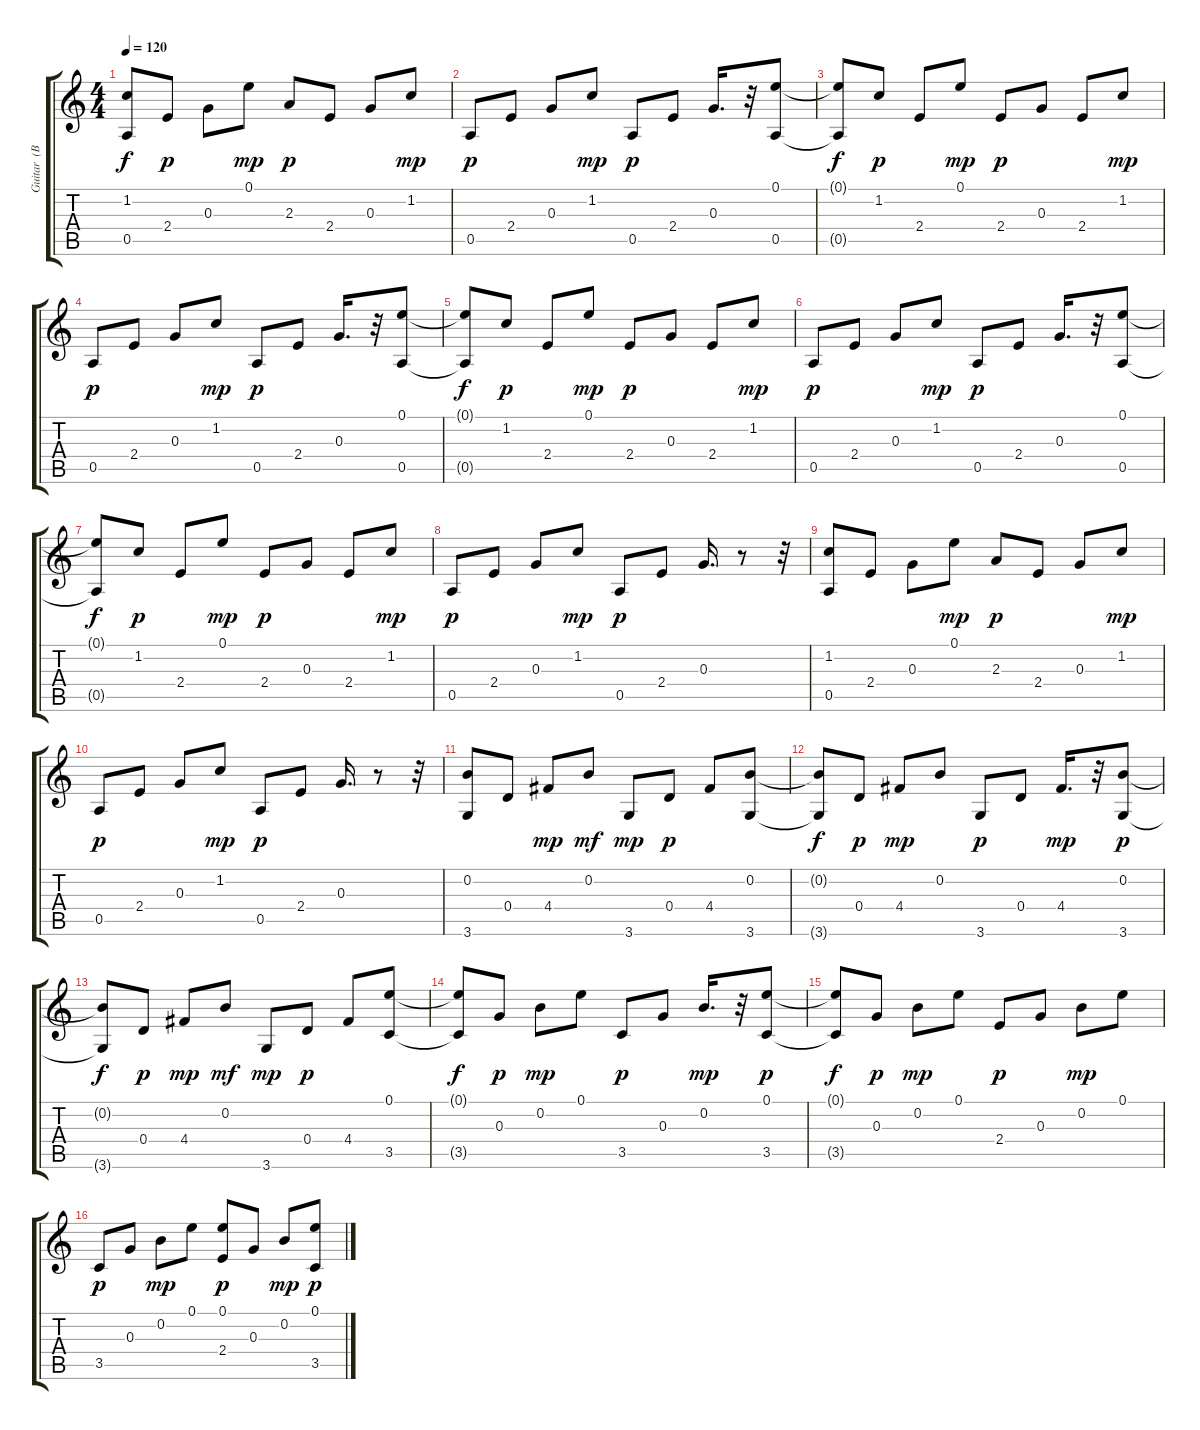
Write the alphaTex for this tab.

\track ("Guitar  (BB)" "Guitar  (B") {instrument electricguitarmuted}
\staff {score tabs}
\tuning (E4 B3 G3 D3 A2 E2) {hide}
\ts (4 4)
\tempo 120
\clef g2
\ks c
(1.2{t} 0.5{t}).8{dy f} 2.4.8{dy p} 0.3.8 0.1.8{dy mp} 2.3.8{dy p} 2.4.8 0.3.8 1.2.8{dy mp} |
0.5.8{dy p} 2.4.8 0.3.8 1.2.8{dy mp} 0.5.8{dy p} 2.4.8 0.3.16{d} r.32 (0.1 0.5).8 |
(0.1{t} 0.5{t}).8{dy f} 1.2.8{dy p} 2.4.8 0.1.8{dy mp} 2.4.8{dy p} 0.3.8 2.4.8 1.2.8{dy mp} |
0.5.8{dy p} 2.4.8 0.3.8 1.2.8{dy mp} 0.5.8{dy p} 2.4.8 0.3.16{d} r.32 (0.1 0.5).8 |
(0.1{t} 0.5{t}).8{dy f} 1.2.8{dy p} 2.4.8 0.1.8{dy mp} 2.4.8{dy p} 0.3.8 2.4.8 1.2.8{dy mp} |
0.5.8{dy p} 2.4.8 0.3.8 1.2.8{dy mp} 0.5.8{dy p} 2.4.8 0.3.16{d} r.32 (0.1 0.5).8 |
(0.1{t} 0.5{t}).8{dy f} 1.2.8{dy p} 2.4.8 0.1.8{dy mp} 2.4.8{dy p} 0.3.8 2.4.8 1.2.8{dy mp} |
0.5.8{dy p} 2.4.8 0.3.8 1.2.8{dy mp} 0.5.8{dy p} 2.4.8 0.3.16{d} r.8 r.32 |
(1.2 0.5).8 2.4.8 0.3.8 0.1.8{dy mp} 2.3.8{dy p} 2.4.8 0.3.8 1.2.8{dy mp} |
0.5.8{dy p} 2.4.8 0.3.8 1.2.8{dy mp} 0.5.8{dy p} 2.4.8 0.3.16{d} r.8 r.32 |
(0.2 3.6).8 0.4.8 4.4.8{dy mp} 0.2.8{dy mf} 3.6.8{dy mp} 0.4.8{dy p} 4.4.8 (0.2 3.6).8 |
(0.2{t} 3.6{t}).8{dy f} 0.4.8{dy p} 4.4.8{dy mp} 0.2.8 3.6.8{dy p} 0.4.8 4.4.16{d dy mp} r.32 (0.2 3.6).8{dy p} |
(0.2{t} 3.6{t}).8{dy f} 0.4.8{dy p} 4.4.8{dy mp} 0.2.8{dy mf} 3.6.8{dy mp} 0.4.8{dy p} 4.4.8 (0.1 3.5).8 |
(0.1{t} 3.5{t}).8{dy f} 0.3.8{dy p} 0.2.8{dy mp} 0.1.8 3.5.8{dy p} 0.3.8 0.2.16{d dy mp} r.32 (0.1 3.5).8{dy p} |
(0.1{t} 3.5{t}).8{dy f} 0.3.8{dy p} 0.2.8{dy mp} 0.1.8 2.4.8{dy p} 0.3.8 0.2.8{dy mp} 0.1.8 |
3.5.8{dy p} 0.3.8 0.2.8{dy mp} 0.1.8 (0.1 2.4).8{dy p} 0.3.8 0.2.8{dy mp} (0.1 3.5).8{dy p}
